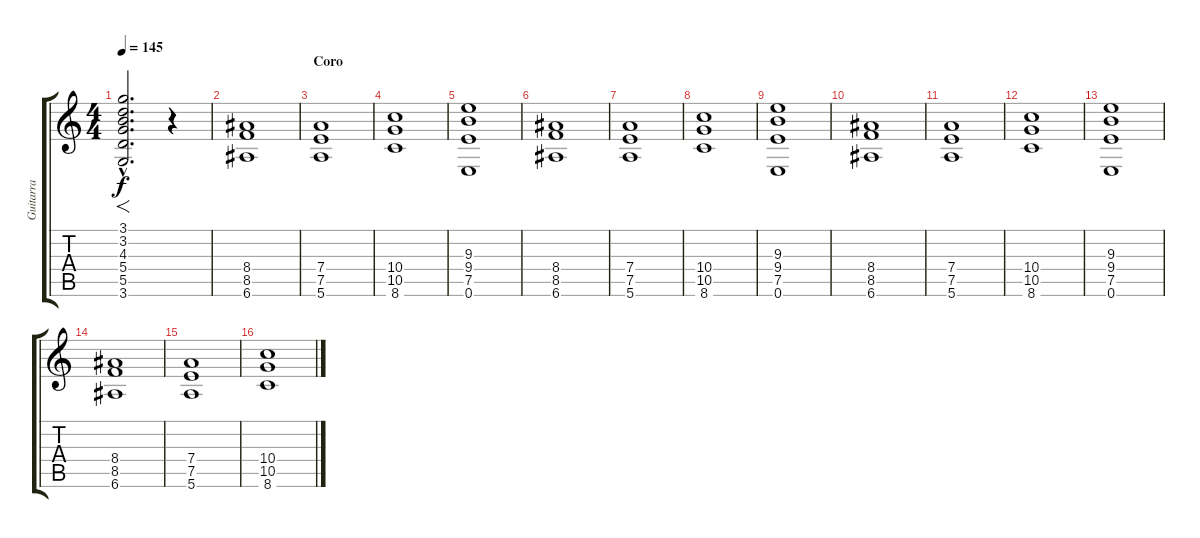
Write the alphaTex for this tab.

\track ("Guitarra" "Guitarra") {instrument distortionguitar}
\staff {score tabs}
\tuning (E4 B3 G3 D3 A2 E2) {hide}
\ts (4 4)
\tempo 145
\clef g2
\ks c
(3.1{hac} 3.2{hac} 4.3{hac} 5.4{hac} 5.5{hac} 3.6{hac}).2{f d dy f volume 16} r.4 |
(8.4 8.5 6.6).1{instrument distortionguitar} |
\section ("" "Coro")
(7.4 7.5 5.6).1 |
(10.4 10.5 8.6).1 |
(9.3 9.4 7.5 0.6).1 |
(8.4 8.5 6.6).1{instrument distortionguitar} |
(7.4 7.5 5.6).1 |
(10.4 10.5 8.6).1 |
(9.3 9.4 7.5 0.6).1 |
(8.4 8.5 6.6).1{instrument distortionguitar} |
(7.4 7.5 5.6).1 |
(10.4 10.5 8.6).1 |
(9.3 9.4 7.5 0.6).1 |
(8.4 8.5 6.6).1{instrument distortionguitar} |
(7.4 7.5 5.6).1 |
(10.4 10.5 8.6).1
